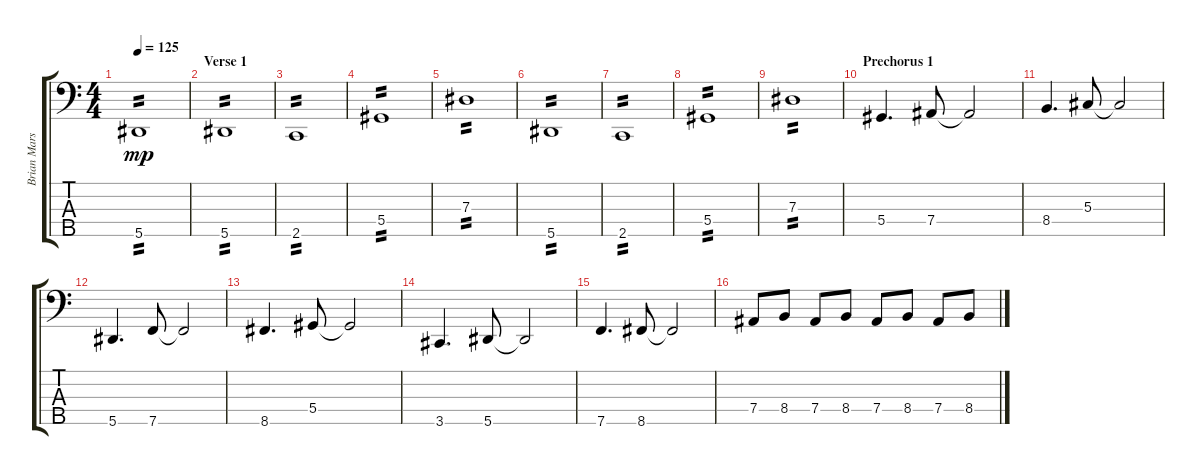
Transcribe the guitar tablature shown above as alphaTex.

\track ("Brian Marshall - Bass" "Brian Mars") {instrument electricbassfinger}
\staff {score tabs}
\tuning (Gb2 Db2 Ab1 Eb1 Bb0) {hide}
\ts (4 4)
\tempo 125
\clef f4
\ks c
5.5.1{tp 2 dy mp} |
\section ("" "Verse 1")
5.5.1{tp 2} |
2.5.1{tp 2} |
5.4.1{tp 2} |
7.3.1{tp 2} |
5.5.1{tp 2} |
2.5.1{tp 2} |
5.4.1{tp 2} |
7.3.1{tp 2} |
\section ("" "Prechorus 1")
5.4.4{d} 7.4.8 7.4{t}.2 |
8.4.4{d} 5.3.8 5.3{t}.2 |
5.5.4{d} 7.5.8 7.5{t}.2 |
8.5.4{d} 5.4.8 5.4{t}.2 |
3.5.4{d} 5.5.8 5.5{t}.2 |
7.5.4{d} 8.5.8 8.5{t}.2 |
7.4.8 8.4.8 7.4.8 8.4.8 7.4.8 8.4.8 7.4.8 8.4.8
